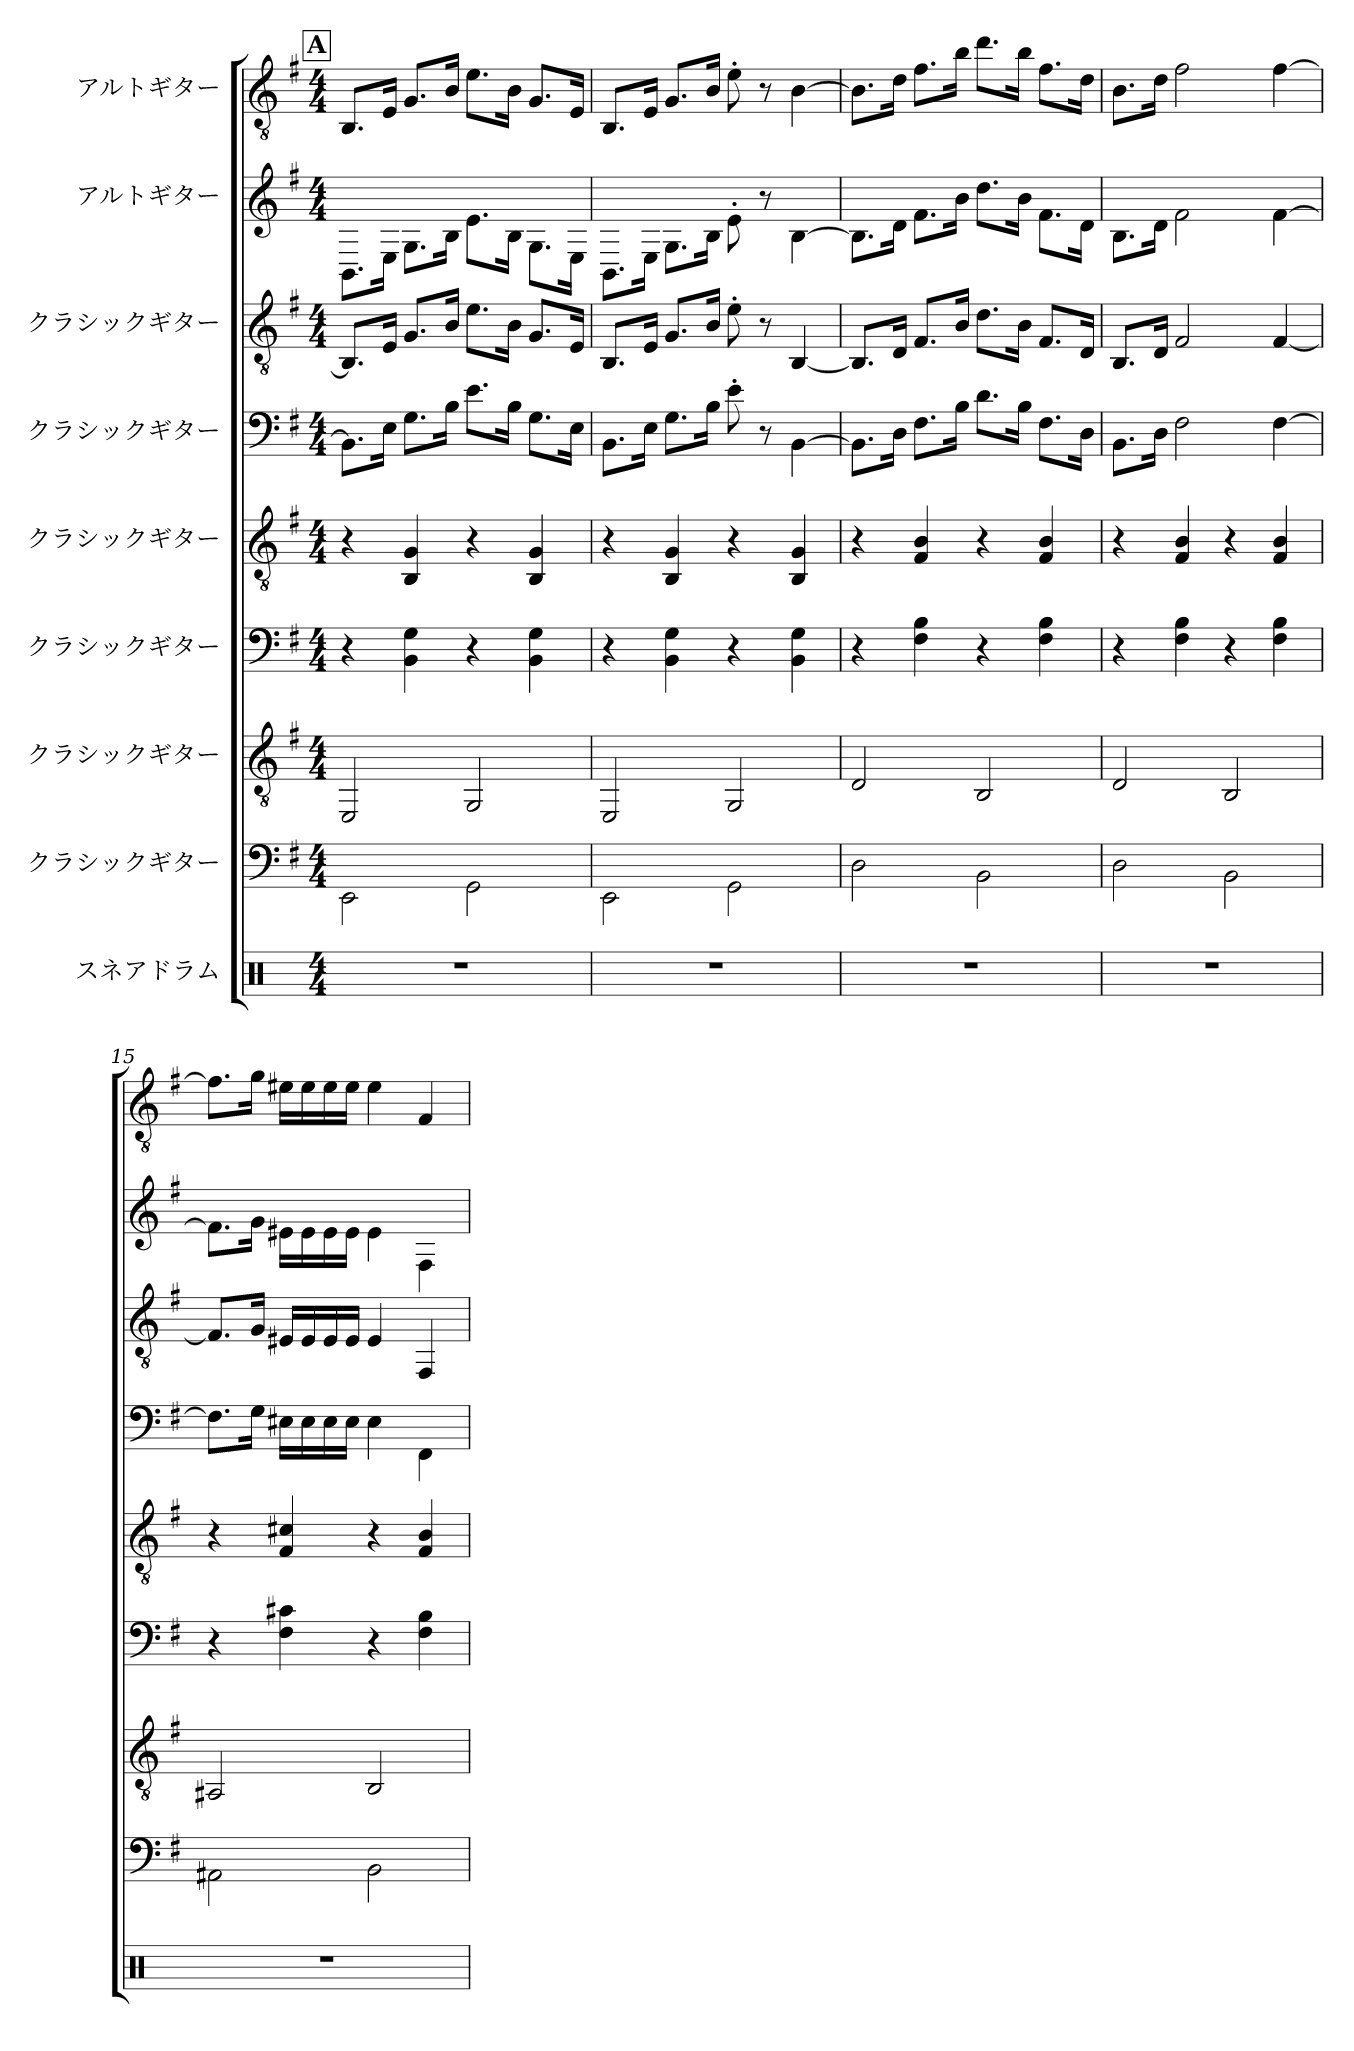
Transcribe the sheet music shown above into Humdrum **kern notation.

**kern	**kern	**kern	**kern	**kern	**kern	**kern	**kern	**kern
*part9	*part8	*part7	*part6	*part5	*part4	*part3	*part2	*part1
*staff9	*staff8	*staff7	*staff6	*staff5	*staff4	*staff3	*staff2	*staff1
*I"スネアドラム	*I"クラシックギター	*I"クラシックギター	*I"クラシックギター	*I"クラシックギター	*I"クラシックギター	*I"クラシックギター	*I"アルトギター	*I"アルトギター
!!LO:PB:g=z
*clefX	*	*clefGv2	*	*clefGv2	*	*clefGv2	*	*clefGv2
*k[]	*k[f#]	*k[f#]	*k[f#]	*k[f#]	*k[f#]	*k[f#]	*k[f#]	*k[f#]
*M4/4	*M4/4	*M4/4	*M4/4	*M4/4	*M4/4	*M4/4	*M4/4	*M4/4
!!LO:REH:place=s1:a:B:fs=14:t=A
=11	=11	=11	=11	=11	=11	=11	=11	=11
1r	2EE\	2EE/	4r	4r	8.BB\L]	8.BB/L]	8.BB\L	8.BB/L
.	.	.	.	.	16E\Jk	16E/Jk	16E\Jk	16E/Jk
.	.	.	4BB\ 4G\	4BB/ 4G/	8.G\L	8.G/L	8.G\L	8.G/L
.	.	.	.	.	16B\Jk	16B/Jk	16B\Jk	16B/Jk
.	2GG\	2GG/	4r	4r	8.e\L	8.e\L	8.e\L	8.e\L
.	.	.	.	.	16B\Jk	16B\Jk	16B\Jk	16B\Jk
.	.	.	4BB\ 4G\	4BB/ 4G/	8.G\L	8.G/L	8.G\L	8.G/L
.	.	.	.	.	16E\Jk	16E/Jk	16E\Jk	16E/Jk
=12	=12	=12	=12	=12	=12	=12	=12	=12
1r	2EE\	2EE/	4r	4r	8.BB\L	8.BB/L	8.BB\L	8.BB/L
.	.	.	.	.	16E\Jk	16E/Jk	16E\Jk	16E/Jk
.	.	.	4BB\ 4G\	4BB/ 4G/	8.G\L	8.G/L	8.G\L	8.G/L
.	.	.	.	.	16B\Jk	16B/Jk	16B\Jk	16B/Jk
.	2GG\	2GG/	4r	4r	8e'\	8e'\	8e'\	8e'\
.	.	.	.	.	8r	8r	8r	8r
.	.	.	4BB\ 4G\	4BB/ 4G/	[4BB\	[4BB/	[4B\	[4B\
=13	=13	=13	=13	=13	=13	=13	=13	=13
1r	2D\	2D/	4r	4r	8.BB\L]	8.BB/L]	8.B\L]	8.B\L]
.	.	.	.	.	16D\Jk	16D/Jk	16d\Jk	16d\Jk
.	.	.	4F#\ 4B\	4F#/ 4B/	8.F#\L	8.F#/L	8.f#\L	8.f#\L
.	.	.	.	.	16B\Jk	16B/Jk	16b\Jk	16b\Jk
.	2BB\	2BB/	4r	4r	8.d\L	8.d\L	8.dd\L	8.dd\L
.	.	.	.	.	16B\Jk	16B\Jk	16b\Jk	16b\Jk
.	.	.	4F#\ 4B\	4F#/ 4B/	8.F#\L	8.F#/L	8.f#\L	8.f#\L
.	.	.	.	.	16D\Jk	16D/Jk	16d\Jk	16d\Jk
=14	=14	=14	=14	=14	=14	=14	=14	=14
1r	2D\	2D/	4r	4r	8.BB\L	8.BB/L	8.B\L	8.B\L
.	.	.	.	.	16D\Jk	16D/Jk	16d\Jk	16d\Jk
.	.	.	4F#\ 4B\	4F#/ 4B/	2F#\	2F#/	2f#\	2f#\
.	2BB\	2BB/	4r	4r	.	.	.	.
.	.	.	4F#\ 4B\	4F#/ 4B/	[4F#\	[4F#/	[4f#\	[4f#\
!!LO:PB:g=z
=15	=15	=15	=15	=15	=15	=15	=15	=15
1r	2AA#X\	2AA#X/	4r	4r	8.F#\L]	8.F#/L]	8.f#\L]	8.f#\L]
.	.	.	.	.	16G\Jk	16G/Jk	16g\Jk	16g\Jk
.	.	.	4F#\ 4c#X\	4F#/ 4c#X/	16E#X\LL	16E#X/LL	16e#X\LL	16e#X\LL
.	.	.	.	.	16E#\	16E#/	16e#\	16e#\
.	.	.	.	.	16E#\	16E#/	16e#\	16e#\
.	.	.	.	.	16E#\JJ	16E#/JJ	16e#\JJ	16e#\JJ
.	2BB\	2BB/	4r	4r	4E#\	4E#/	4e#\	4e#\
.	.	.	4F#\ 4B\	4F#/ 4B/	4FF#\	4FF#/	4F#\	4F#/
=	=	=	=	=	=	=	=	=
*-	*-	*-	*-	*-	*-	*-	*-	*-
